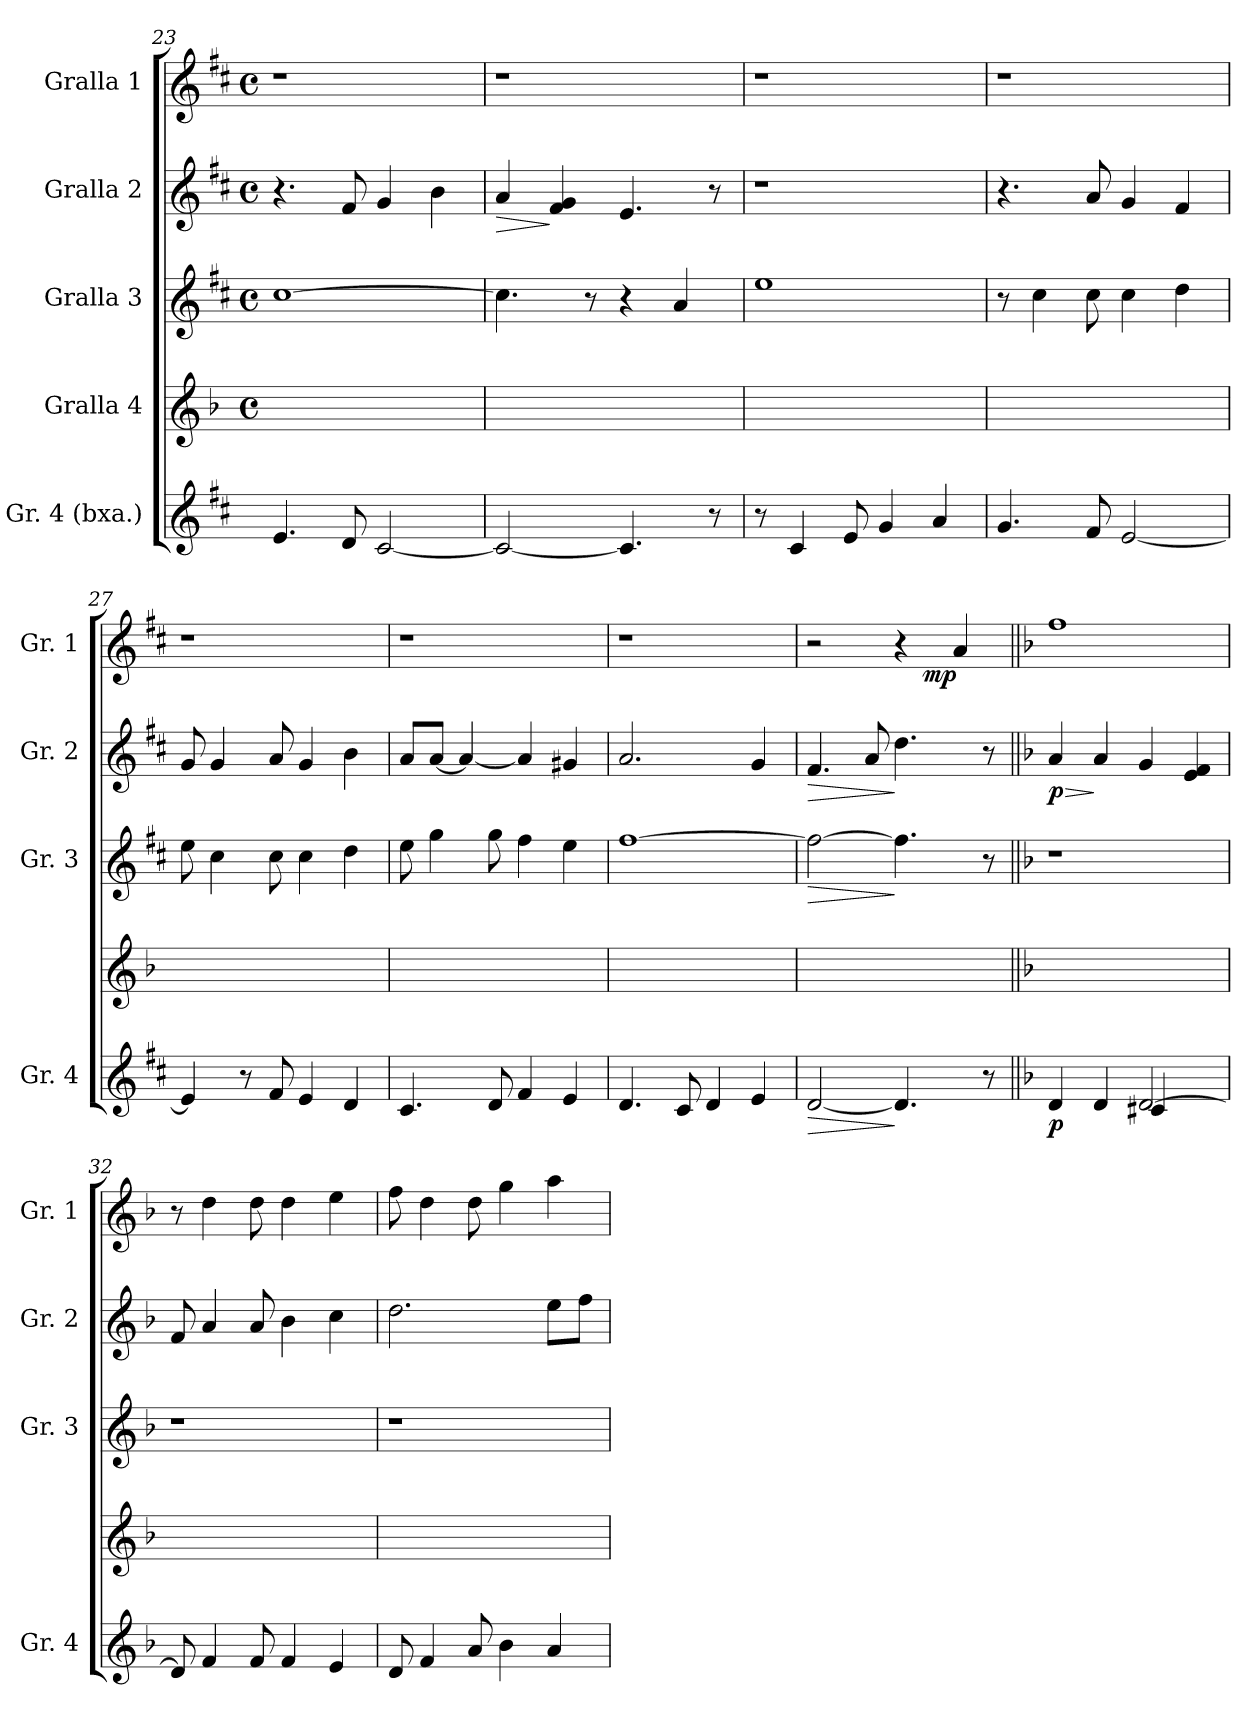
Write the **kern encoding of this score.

**kern	**dynam	**kern	**kern	**dynam	**kern	**dynam	**kern	**dynam
*part5	*part5	*part4	*part3	*part3	*part2	*part2	*part1	*part1
*staff5	*staff5	*staff4	*staff3	*staff3	*staff2	*staff2	*staff1	*staff1
*I"Gr. 4 (bxa.)	*	*I"Gralla 4	*I"Gralla 3	*	*I"Gralla 2	*	*I"Gralla 1	*
*I'Gr. 4	*	*	*I'Gr. 3	*	*I'Gr. 2	*	*I'Gr. 1	*
*clefG2	*	*clefG2	*clefG2	*	*clefG2	*	*clefG2	*
*k[f#c#]	*	*k[b-]	*k[f#c#]	*	*k[f#c#]	*	*k[f#c#]	*
*D:	*	*F:	*D:	*	*D:	*	*D:	*
*	*	*M4/4	*M4/4	*	*M4/4	*	*M4/4	*
*	*	*met(c)	*met(c)	*	*met(c)	*	*met(c)	*
=23	=23	=23	=23	=23	=23	=23	=23	=23
4.e/	.	1ryy	[1cc#	.	4.r	.	1r	.
8d/	.	.	.	.	8f#/	.	.	.
[2c#/	.	.	.	.	4g/	.	.	.
.	.	.	.	.	4b\	.	.	.
!!LO:LB:g=z
=24	=24	=24	=24	=24	=24	=24	=24	=24
!	!	!	!	!	!	!LO:HP:b	!	!
2c#/_	.	1ryy	4.cc#\]	.	4a/	>	1r	.
.	.	.	.	.	4f#/ 4g/	]	.	.
.	.	.	8r	.	.	.	.	.
4.c#/]	.	.	4r	.	4.e/	.	.	.
.	.	.	4a/	.	.	.	.	.
8r	.	.	.	.	8r	.	.	.
=25	=25	=25	=25	=25	=25	=25	=25	=25
8r	.	1ryy	1ee	.	1r	.	1r	.
4c#/	.	.	.	.	.	.	.	.
8e/	.	.	.	.	.	.	.	.
4g/	.	.	.	.	.	.	.	.
4a/	.	.	.	.	.	.	.	.
=26	=26	=26	=26	=26	=26	=26	=26	=26
4.g/	.	1ryy	8r	.	4.r	.	1r	.
.	.	.	4cc#\	.	.	.	.	.
8f#/	.	.	8cc#\	.	8a/	.	.	.
[2e/	.	.	4cc#\	.	4g/	.	.	.
.	.	.	4dd\	.	4f#/	.	.	.
=27	=27	=27	=27	=27	=27	=27	=27	=27
4e/]	.	1ryy	8ee\	.	8g/	.	1r	.
.	.	.	4cc#\	.	4g/	.	.	.
8r	.	.	.	.	.	.	.	.
8f#/	.	.	8cc#\	.	8a/	.	.	.
4e/	.	.	4cc#\	.	4g/	.	.	.
4d/	.	.	4dd\	.	4b\	.	.	.
=28	=28	=28	=28	=28	=28	=28	=28	=28
4.c#/	.	1ryy	8ee\	.	8a/L	.	1r	.
.	.	.	4gg\	.	[8a/J	.	.	.
.	.	.	.	.	4a/_	.	.	.
8d/	.	.	8gg\	.	.	.	.	.
4f#/	.	.	4ff#\	.	4a/]	.	.	.
4e/	.	.	4ee\	.	4g#X/	.	.	.
=29	=29	=29	=29	=29	=29	=29	=29	=29
4.d/	.	1ryy	[1ff#	.	2.a/	.	1r	.
8c#/	.	.	.	.	.	.	.	.
4d/	.	.	.	.	.	.	.	.
4e/	.	.	.	.	4g/	.	.	.
!!LO:LB:g=z
=30	=30	=30	=30	=30	=30	=30	=30	=30
!	!LO:HP:b	!	!	!LO:HP:b	!	!LO:HP:b	!	!
*	*	*	*	*	*	*	*^	*
[2d/	>	1ryy	2ff#\_	>	4.f#/	>	2r	2ryy	.
.	.	.	.	.	8a/	.	.	.	.
4.d/]	]	.	4.ff#\]	]	4.dd\	]	4r	8ryy	.
!	!	!	!	!	!	!	!	!	!LO:DY:b
.	.	.	.	.	.	.	.	4.ryy	mp
.	.	.	.	.	.	.	4a/	.	.
8r	.	.	8r	.	8r	.	.	.	.
*	*	*	*	*	*	*	*v	*v	*
=31||	=31||	=31||	=31||	=31||	=31||	=31||	=31||	=31||
*k[b-]	*	*	*k[b-]	*	*k[b-]	*	*k[b-]	*
*F:	*	*	*F:	*	*F:	*	*F:	*
*^	*	*	*	*	*	*	*^	*
!	!	!LO:DY:b	!	!	!	!	!LO:HP:b	!	!	!
!	!	!	!	!	!	!	!LO:DY:n=1:b	!	!	!
*	*	*	*	*	*	*	*	*v	*v	*
4d/	2ryy	p	1ryy	1r	.	4a/	> p	1ff	.
4d/	.	.	.	.	.	4a/	]	.	.
[2d/	4c#X/	.	.	.	.	4g/	.	.	.
.	4ryy	.	.	.	.	4e/ 4f/	.	.	.
*v	*v	*	*	*	*	*	*	*	*
=32	=32	=32	=32	=32	=32	=32	=32	=32
8d/]	.	1ryy	1r	.	8f/	.	8r	.
4f/	.	.	.	.	4a/	.	4dd\	.
8f/	.	.	.	.	8a/	.	8dd\	.
4f/	.	.	.	.	4b-\	.	4dd\	.
4e/	.	.	.	.	4cc\	.	4ee\	.
=33	=33	=33	=33	=33	=33	=33	=33	=33
8d/	.	1ryy	1r	.	2.dd\	.	8ff\	.
4f/	.	.	.	.	.	.	4dd\	.
8a/	.	.	.	.	.	.	8dd\	.
4b-\	.	.	.	.	.	.	4gg\	.
4a/	.	.	.	.	8ee\L	.	4aa\	.
.	.	.	.	.	8ff\J	.	.	.
=	=	=	=	=	=	=	=	=
*-	*-	*-	*-	*-	*-	*-	*-	*-
